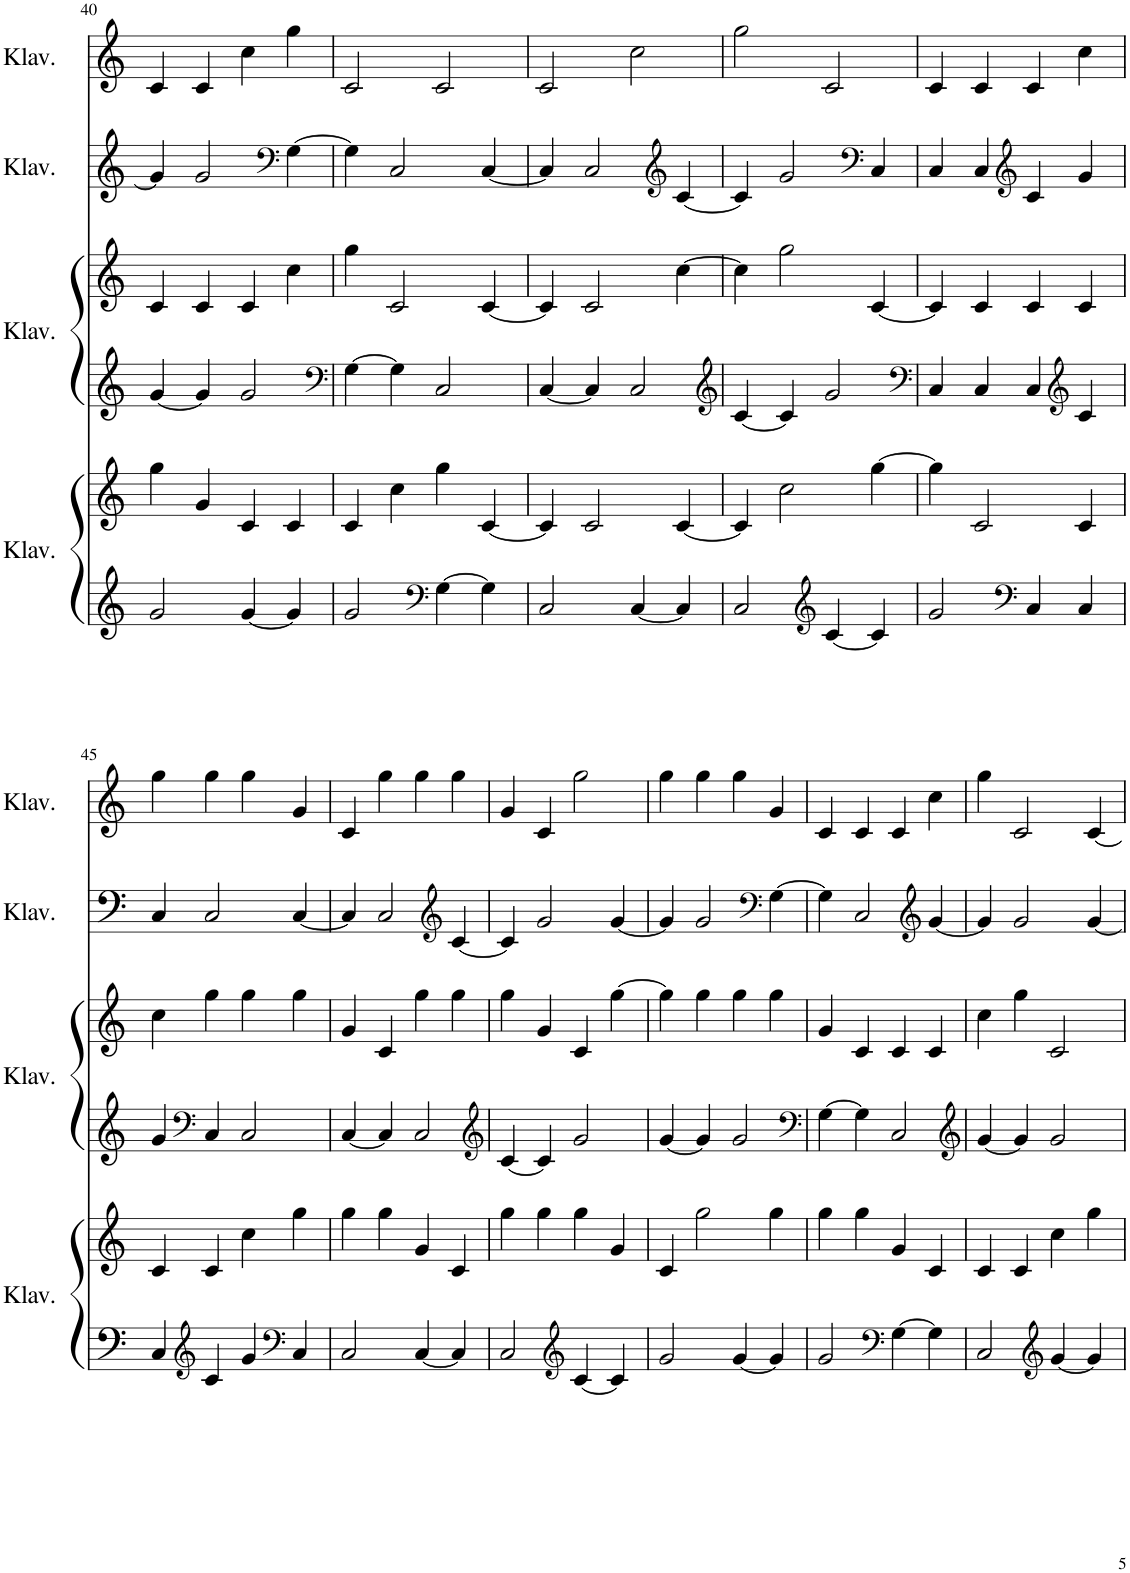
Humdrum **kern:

**kern	**kern	**kern	**kern	**kern	**kern
*part4	*part4	*part3	*part3	*part2	*part1
*staff6	*staff5	*staff4	*staff3	*staff2	*staff1
*I"Klavier	*	*I"Klavier	*	*I"Klavier	*I"Klavier
*I'Klav.	*	*I'Klav.	*	*I'Klav.	*I'Klav.
!!LO:PB:g=z
*clefG2	*clefG2	*clefG2	*clefG2	*clefG2	*clefG2
*k[]	*k[]	*k[]	*k[]	*k[]	*k[]
*M4/4	*M4/4	*M4/4	*M4/4	*M4/4	*M4/4
=40	=40	=40	=40	=40	=40
2g/	4gg\	[4g/	4c/	4g/]	4c/
.	4g/	4g/]	4c/	2g/	4c/
[4g/	4c/	2g/	4c/	.	4cc\
*	*	*	*	*clefF4	*
4g/]	4c/	.	4cc\	[4G\	4gg\
=41	=41	=41	=41	=41	=41
*	*	*clefF4	*	*	*
2g/	4c/	[4G\	4gg\	4G\]	2c/
.	4cc\	4G\]	2c/	2C/	.
*clefF4	*	*	*	*	*
[4G\	4gg\	2C/	.	.	2c/
4G\]	[4c/	.	[4c/	[4C/	.
=42	=42	=42	=42	=42	=42
2C/	4c/]	[4C/	4c/]	4C/]	2c/
.	2c/	4C/]	2c/	2C/	.
[4C/	.	2C/	.	.	2cc\
*	*	*	*	*clefG2	*
4C/]	[4c/	.	[4cc\	[4c/	.
=43	=43	=43	=43	=43	=43
*	*	*clefG2	*	*	*
2C/	4c/]	[4c/	4cc\]	4c/]	2gg\
.	2cc\	4c/]	2gg\	2g/	.
*clefG2	*	*	*	*	*
[4c/	.	2g/	.	.	2c/
*	*	*	*	*clefF4	*
4c/]	[4gg\	.	[4c/	4C/	.
=44	=44	=44	=44	=44	=44
*	*	*clefF4	*	*	*
2g/	4gg\]	4C/	4c/]	4C/	4c/
.	2c/	4C/	4c/	4C/	4c/
*clefF4	*	*	*	*clefG2	*
4C/	.	4C/	4c/	4c/	4c/
*	*	*clefG2	*	*	*
4C/	4c/	4c/	4c/	4g/	4cc\
!!LO:LB:g=z
=45	=45	=45	=45	=45	=45
4C/	4c/	4g/	4cc\	4C/	4gg\
*clefG2	*	*clefF4	*	*	*
4c/	4c/	4C/	4gg\	2C/	4gg\
4g/	4cc\	2C/	4gg\	.	4gg\
*clefF4	*	*	*	*	*
4C/	4gg\	.	4gg\	[4C/	4g/
=46	=46	=46	=46	=46	=46
2C/	4gg\	[4C/	4g/	4C/]	4c/
.	4gg\	4C/]	4c/	2C/	4gg\
[4C/	4g/	2C/	4gg\	.	4gg\
*	*	*	*	*clefG2	*
4C/]	4c/	.	4gg\	[4c/	4gg\
=47	=47	=47	=47	=47	=47
*	*	*clefG2	*	*	*
2C/	4gg\	[4c/	4gg\	4c/]	4g/
.	4gg\	4c/]	4g/	2g/	4c/
*clefG2	*	*	*	*	*
[4c/	4gg\	2g/	4c/	.	2gg\
4c/]	4g/	.	[4gg\	[4g/	.
=48	=48	=48	=48	=48	=48
2g/	4c/	[4g/	4gg\]	4g/]	4gg\
.	2gg\	4g/]	4gg\	2g/	4gg\
[4g/	.	2g/	4gg\	.	4gg\
*	*	*	*	*clefF4	*
4g/]	4gg\	.	4gg\	[4G\	4g/
=49	=49	=49	=49	=49	=49
*	*	*clefF4	*	*	*
2g/	4gg\	[4G\	4g/	4G\]	4c/
.	4gg\	4G\]	4c/	2C/	4c/
*clefF4	*	*	*	*	*
[4G\	4g/	2C/	4c/	.	4c/
*	*	*	*	*clefG2	*
4G\]	4c/	.	4c/	[4g/	4cc\
=50	=50	=50	=50	=50	=50
*	*	*clefG2	*	*	*
2C/	4c/	[4g/	4cc\	4g/]	4gg\
.	4c/	4g/]	4gg\	2g/	2c/
*clefG2	*	*	*	*	*
[4g/	4cc\	2g/	2c/	.	.
4g/]	4gg\	.	.	[4g/	[4c/
=	=	=	=	=	=
*-	*-	*-	*-	*-	*-
